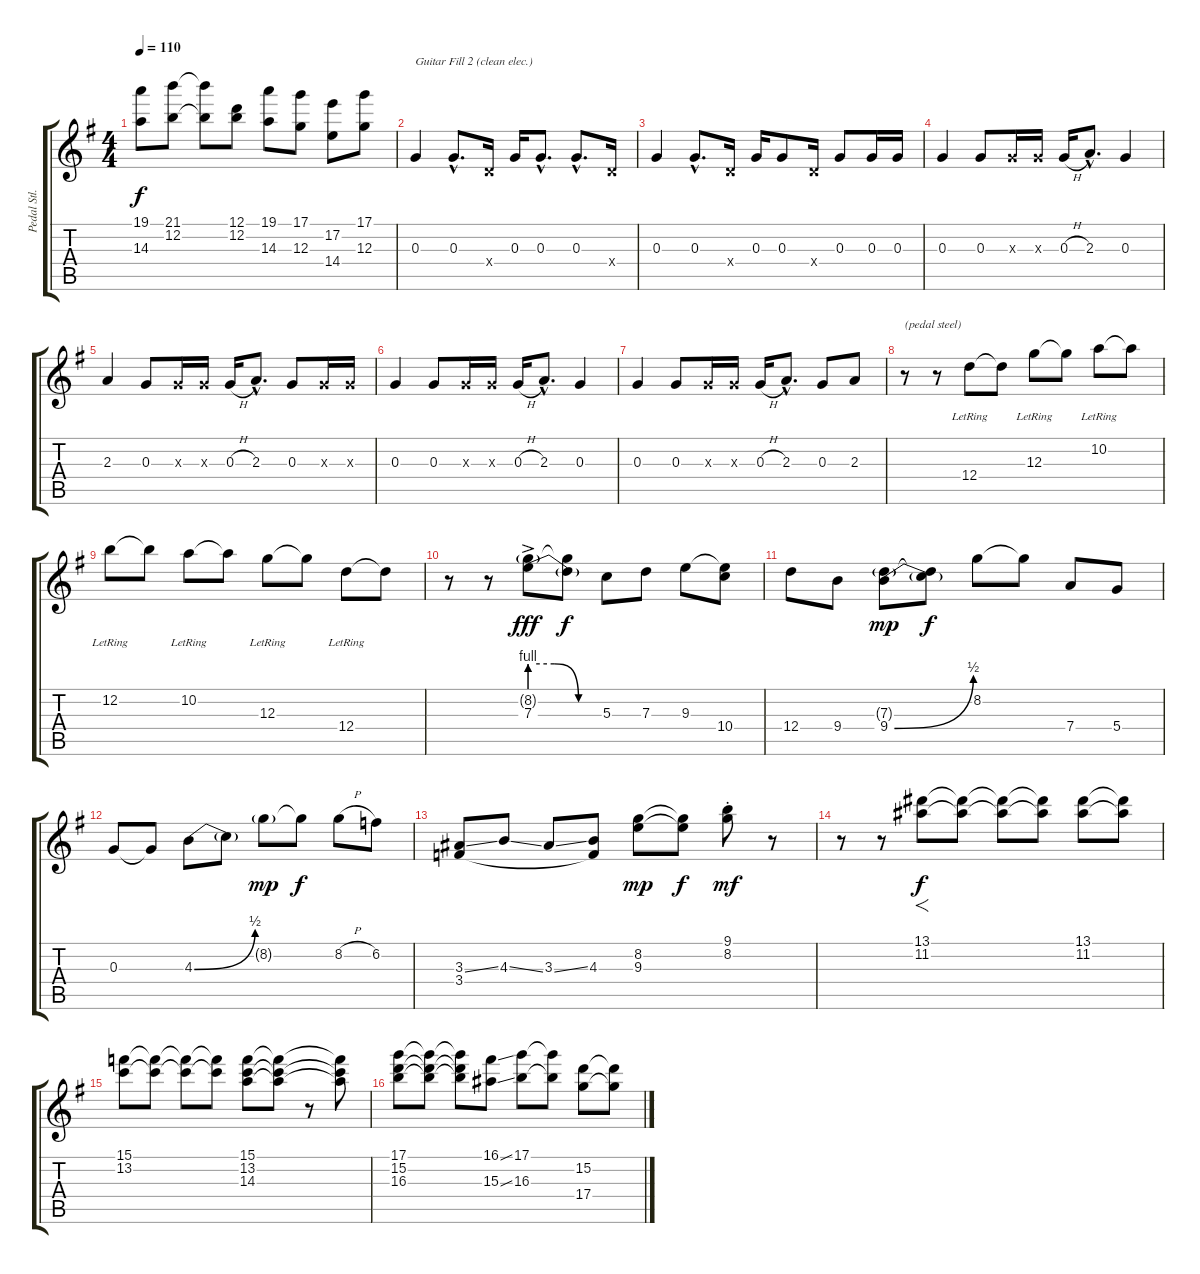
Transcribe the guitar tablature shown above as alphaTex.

\track ("Pedal Stl. / Gtr. Fills " "Pedal Stl.") {instrument acousticguitarsteel}
\staff {score tabs}
\tuning (D4 B3 G3 D3 G2 D2) {hide}
\ts (4 4)
\tempo 110
\clef g2
\ks g
(19.1{t} 14.3{t}).8{dy f} (21.1 12.2).8 (21.1{t} 12.2{t}).8 (12.1 12.2).8 (19.1 14.3).8 (17.1 12.3).8 (17.2 14.4).8 (17.1 12.3).8 |
0.3.4{txt "Guitar Fill 2 (clean elec.)" volume 15 balance 16 instrument electricguitarmuted} 0.3{hac}.8{d} 0.4{x}.16 0.3.16 0.3{hac}.8{d} 0.3{hac}.8{d} 0.4{x}.16 |
0.3.4 0.3{hac}.8{d} 0.4{x}.16 0.3.16 0.3.8 0.4{x}.16 0.3.8 0.3.16 0.3.16 |
0.3.4 0.3.8 0.3{x}.16 0.3{x}.16 0.3{h}.16 2.3{hac}.8{d} 0.3.4 |
2.3.4 0.3.8 0.3{x}.16 0.3{x}.16 0.3{h}.16 2.3{hac}.8{d} 0.3.8 0.3{x}.16 0.3{x}.16 |
0.3.4 0.3.8 0.3{x}.16 0.3{x}.16 0.3{h}.16 2.3{hac}.8{d} 0.3.4 |
0.3.4 0.3.8 0.3{x}.16 0.3{x}.16 0.3{h}.16 2.3{hac}.8{d} 0.3.8 2.3.8 |
r.8{txt "(pedal steel)" volume 14 balance 16 instrument banjo} r.8 12.4{lr}.8 12.4{t}.8 12.3{lr}.8 12.3{t}.8 10.2{lr}.8 10.2{t}.8 |
12.2{lr}.8 12.2{t}.8 10.2{lr}.8 10.2{t}.8 12.3{lr}.8 12.3{t}.8 12.4{lr}.8 12.4{t}.8 |
r.8 r.8 (8.2{g} 7.3{be (custom 0 4 20 4 40 0 60 0) ac}).8{dy fff} (8.2{t} 7.3{t}).8{dy f} 5.3.8 7.3.8 9.3.8 (9.3{t} 10.4).8 |
12.4.8 9.4.8 (7.3{g} 9.4{be (bend 0 0 60 2)}).8{dy mp} (7.3{t} 9.4{t}).8{dy f} 8.2.8 8.2{t}.8 7.4.8 5.4.8 |
0.3.8 0.3{t}.8 4.3{be (bend 0 0 60 2)}.8 4.3{t}.8 8.2{g}.8{dy mp} 8.2{t}.8{dy f} 8.2{h}.8 6.2.8 |
(3.3{ss} 3.4).8 4.3{ss}.8 3.3{ss}.8 (4.3 3.4{t}).8 (8.2 9.3).8{dy mp} (8.2{t} 9.3{t}).8{dy f} (9.1{st} 8.2).8{dy mf} r.8 |
r.8 r.8 (13.1 11.2).8{f dy f} (13.1{t} 11.2{t}).8 (13.1{t} 11.2{t}).8 (13.1{t} 11.2{t}).8 (13.1 11.2).8 (13.1{t} 11.2{t}).8 |
(15.1 13.2).8 (15.1{t} 13.2{t}).8 (15.1{t} 13.2{t}).8 (15.1{t} 13.2{t}).8 (15.1 13.2 14.3).8 (15.1{t} 13.2{t} 14.3{t}).8 r.8 (15.1{t} 13.2{t} 14.3{t}).8 |
(17.1 15.2 16.3).8 (17.1{t} 15.2{t} 16.3{t}).8 (17.1{t} 15.2{t} 16.3{t}).8 (16.1{ss} 15.3{ss}).8 (17.1 16.3).8 (17.1{t} 16.3{t}).8 (15.2 17.4).8 (15.2{t} 17.4{t}).8
